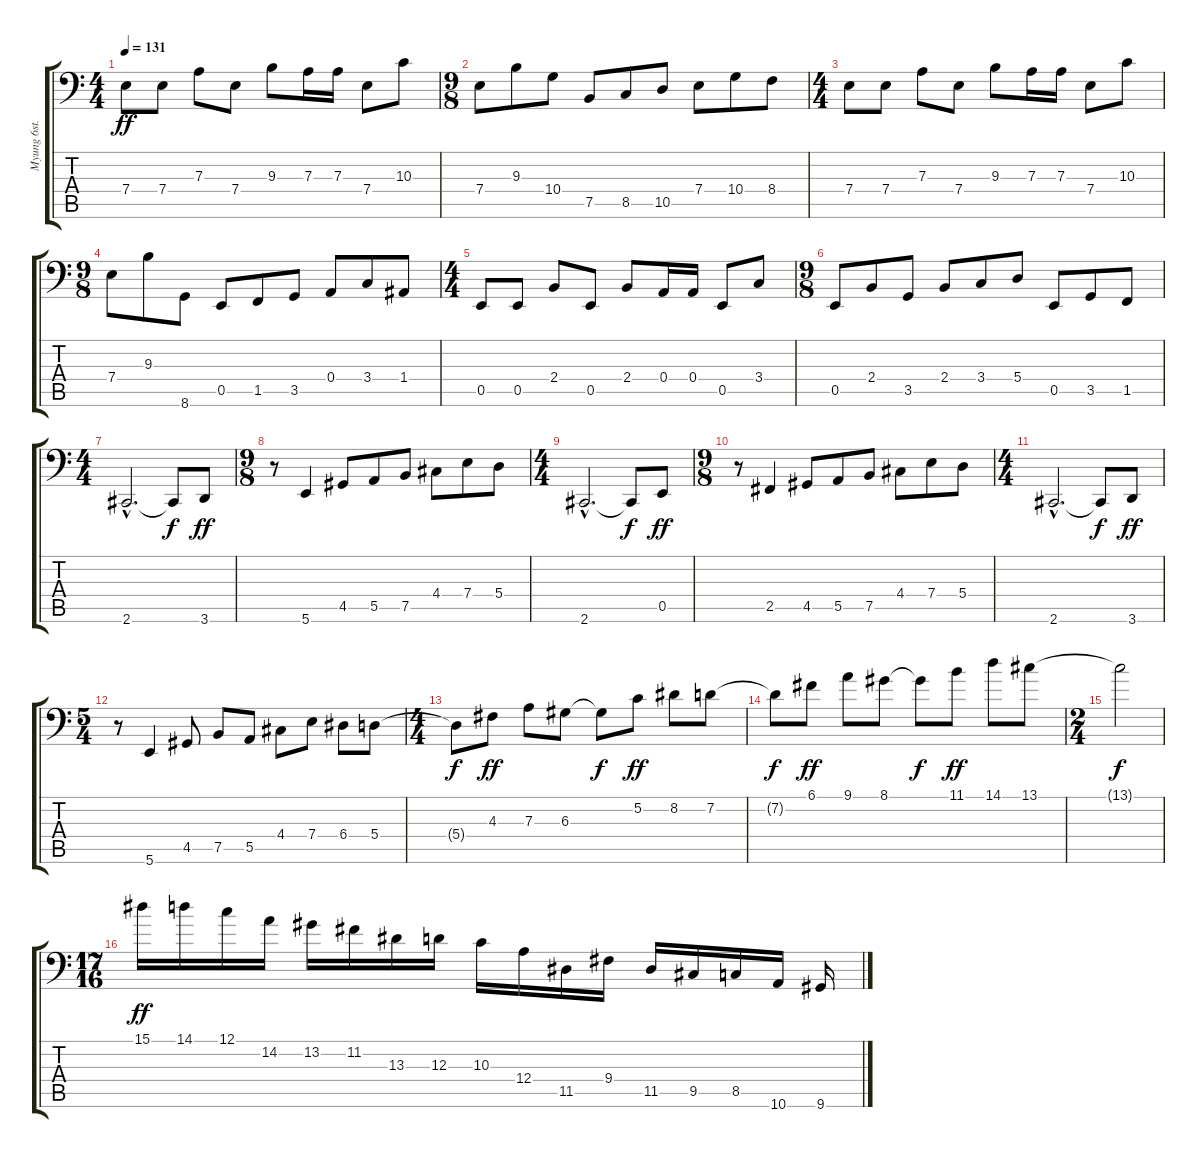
\track ("Myung 6st." "Myung 6st.") {instrument electricbasspick}
\staff {score tabs}
\tuning (C3 G2 D2 A1 E1 B0) {hide}
\ts (4 4)
\tempo 131
\clef f4
\ks c
7.4.8{dy ff} 7.4.8 7.3.8 7.4.8 9.3.8 7.3.16 7.3.16 7.4.8 10.3.8 |
\ts (9 8)
7.4.8 9.3.8 10.4.8 7.5.8 8.5.8 10.5.8 7.4.8 10.4.8 8.4.8 |
\ts (4 4)
7.4.8 7.4.8 7.3.8 7.4.8 9.3.8 7.3.16 7.3.16 7.4.8 10.3.8 |
\ts (9 8)
7.4.8 9.3.8 8.6.8 0.5.8 1.5.8 3.5.8 0.4.8 3.4.8 1.4.8 |
\ts (4 4)
0.5.8 0.5.8 2.4.8 0.5.8 2.4.8 0.4.16 0.4.16 0.5.8 3.4.8 |
\ts (9 8)
0.5.8 2.4.8 3.5.8 2.4.8 3.4.8 5.4.8 0.5.8 3.5.8 1.5.8 |
\ts (4 4)
2.6{hac}.2{d} 2.6{t}.8{dy f} 3.6.8{dy ff} |
\ts (9 8)
r.8 5.6.4 4.5.8 5.5.8 7.5.8 4.4.8 7.4.8 5.4.8 |
\ts (4 4)
2.6{hac}.2{d} 2.6{t}.8{dy f} 0.5.8{dy ff} |
\ts (9 8)
r.8 2.5.4 4.5.8 5.5.8 7.5.8 4.4.8 7.4.8 5.4.8 |
\ts (4 4)
2.6{hac}.2{d} 2.6{t}.8{dy f} 3.6.8{dy ff} |
\ts (5 4)
r.8 5.6.4 4.5.8 7.5.8 5.5.8 4.4.8 7.4.8 6.4.8 5.4.8 |
\ts (4 4)
5.4{t}.8{dy f} 4.3.8{dy ff} 7.3.8 6.3.8 6.3{t}.8{dy f} 5.2.8{dy ff} 8.2.8 7.2.8 |
7.2{t}.8{dy f} 6.1.8{dy ff} 9.1.8 8.1.8 8.1{t}.8{dy f} 11.1.8{dy ff} 14.1.8 13.1.8 |
\ts (2 4)
13.1{t}.2{dy f} |
\ts (17 16)
15.1.16{dy ff} 14.1.16 12.1.16 14.2.16 13.2.16 11.2.16 13.3.16 12.3.16 10.3.16 12.4.16 11.5.16 9.4.16 11.5.16 9.5.16 8.5.16 10.6.16 9.6.16
